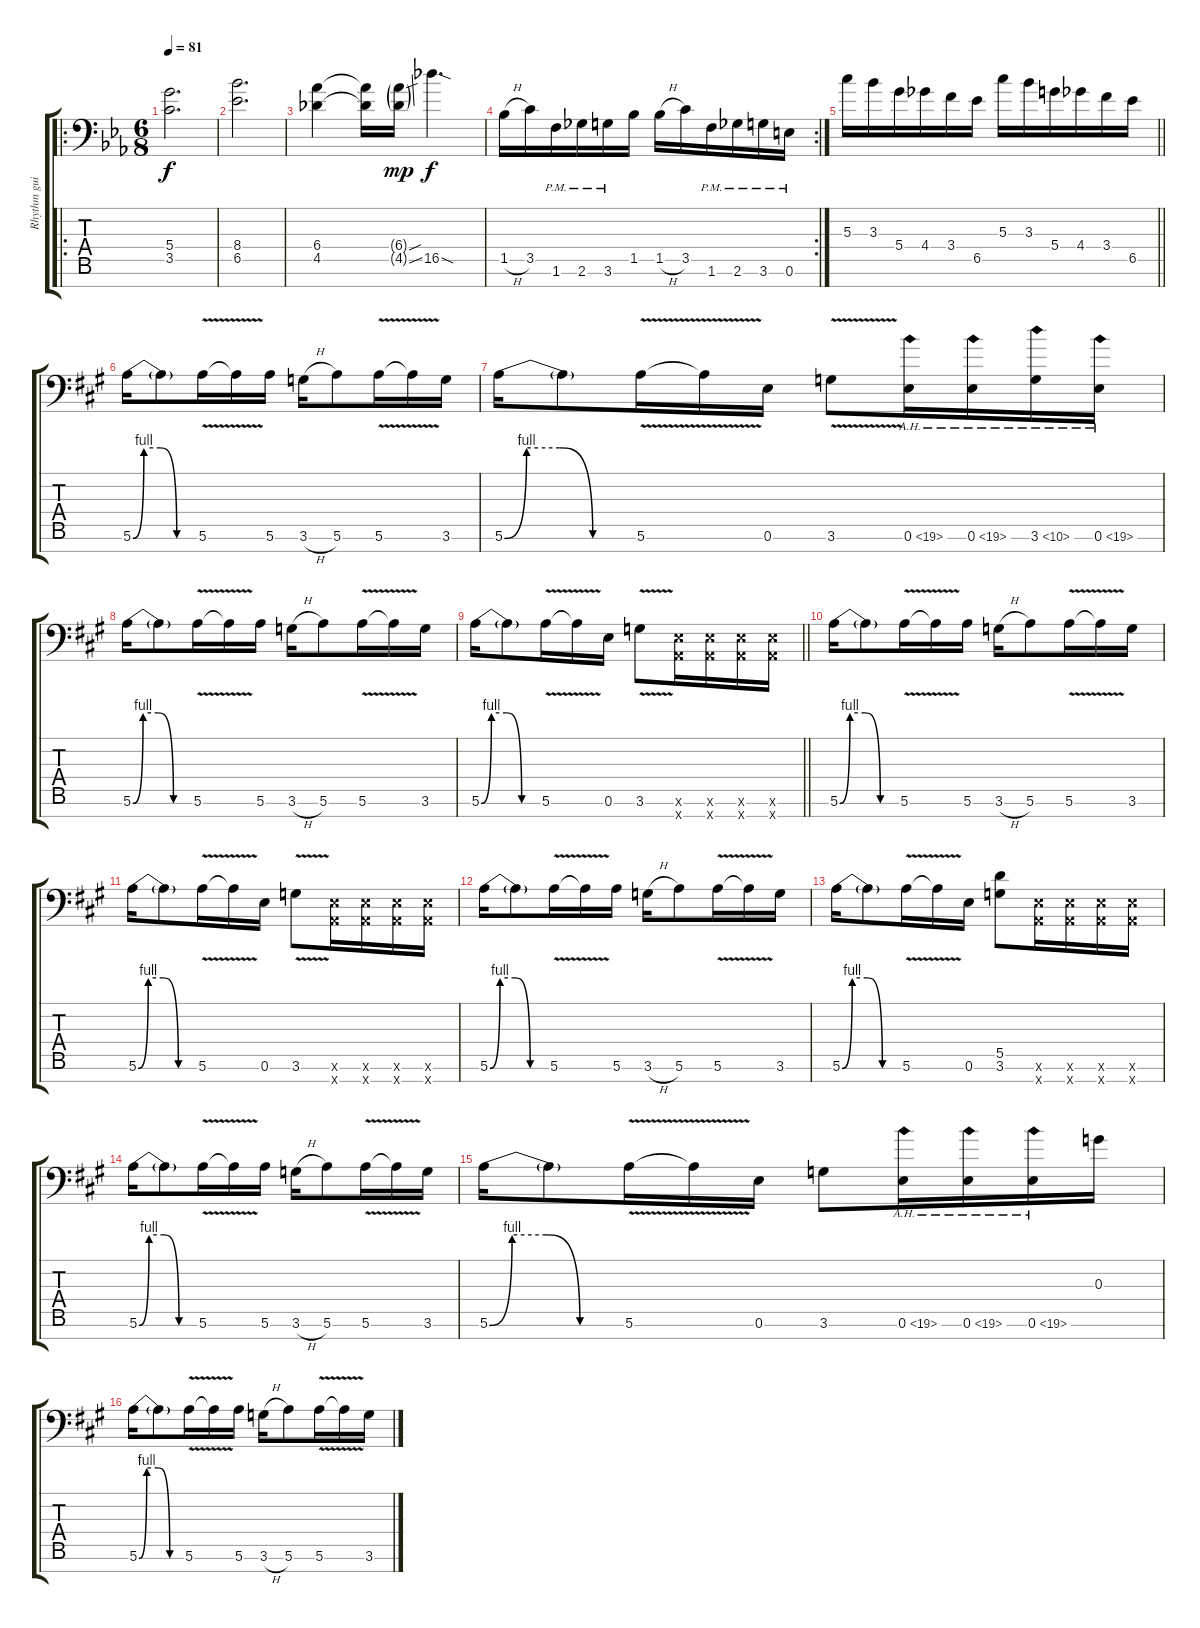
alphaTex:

\track ("Rhythm guitar" "Rhythm gui") {instrument overdrivenguitar}
\staff {score tabs}
\tuning (E4 B3 G3 D3 A2 E2 A1) {hide}
\ro
\ts (6 8)
\tempo 81
\clef f4
\ks eb
(5.4 3.5).2{d dy f} |
(8.4 6.5).2{d} |
(6.4 4.5).4 (6.4{t} 4.5{t}).16 (6.4{sou g} 4.5{ss g}).16{dy mp} 16.5{sod}.4{d dy f} |
\rc 2
1.5{h}.16 3.5.16 1.6{pm}.16 2.6{pm}.16 3.6{pm}.16 1.5.16 1.5{h}.16 3.5.16 1.6{pm}.16 2.6{pm}.16 3.6{pm}.16 0.6{pm}.16 |
\barLineRight lightlight
5.3.16 3.3.16 5.4.16 4.4.16 3.4.16 6.5.16 5.3.16 3.3.16 5.4.16 4.4.16 3.4.16 6.5.16 |
\ks a
5.6{be (custom 0 0 10 4 25 4 40 0 60 0)}.16 5.6{t}.8 5.6{v}.16 5.6{v t}.16 5.6.16 3.6{h}.16 5.6.8 5.6{v}.16 5.6{v t}.16 3.6.16 |
5.6{be (custom 0 0 10 4 25 4 40 0 60 0)}.16 5.6{t}.8 5.6{v}.16 5.6{v t}.16 0.6.16 3.6{v}.8 0.6{ah 19}.16 0.6{ah 19}.16 3.6{ah 7}.16 0.6{ah 19}.16 |
5.6{be (custom 0 0 10 4 25 4 40 0 60 0)}.16 5.6{t}.8 5.6{v}.16 5.6{v t}.16 5.6.16 3.6{h}.16 5.6.8 5.6{v}.16 5.6{v t}.16 3.6.16 |
\barLineRight lightlight
5.6{be (custom 0 0 10 4 25 4 40 0 60 0)}.16 5.6{t}.8 5.6{v}.16 5.6{v t}.16 0.6.16 3.6{v}.8 (0.6{x} 0.7{x}).16 (0.6{x} 0.7{x}).16 (0.6{x} 0.7{x}).16 (0.6{x} 0.7{x}).16 |
5.6{be (custom 0 0 10 4 25 4 40 0 60 0)}.16 5.6{t}.8 5.6{v}.16 5.6{v t}.16 5.6.16 3.6{h}.16 5.6.8 5.6{v}.16 5.6{v t}.16 3.6.16 |
5.6{be (custom 0 0 10 4 25 4 40 0 60 0)}.16 5.6{t}.8 5.6{v}.16 5.6{v t}.16 0.6.16 3.6{v}.8 (0.6{x} 0.7{x}).16 (0.6{x} 0.7{x}).16 (0.6{x} 0.7{x}).16 (0.6{x} 0.7{x}).16 |
5.6{be (custom 0 0 10 4 25 4 40 0 60 0)}.16 5.6{t}.8 5.6{v}.16 5.6{v t}.16 5.6.16 3.6{h}.16 5.6.8 5.6{v}.16 5.6{v t}.16 3.6.16 |
5.6{be (custom 0 0 10 4 25 4 40 0 60 0)}.16 5.6{t}.8 5.6{v}.16 5.6{v t}.16 0.6.16 (5.5 3.6).8 (0.6{x} 0.7{x}).16 (0.6{x} 0.7{x}).16 (0.6{x} 0.7{x}).16 (0.6{x} 0.7{x}).16 |
5.6{be (custom 0 0 10 4 25 4 40 0 60 0)}.16 5.6{t}.8 5.6{v}.16 5.6{v t}.16 5.6.16 3.6{h}.16 5.6.8 5.6{v}.16 5.6{v t}.16 3.6.16 |
5.6{be (custom 0 0 10 4 25 4 40 0 60 0)}.16 5.6{t}.8 5.6{v}.16 5.6{v t}.16 0.6.16 3.6.8 0.6{ah 19}.16 0.6{ah 19}.16 0.6{ah 19}.16 0.3.16 |
5.6{be (custom 0 0 10 4 25 4 40 0 60 0)}.16 5.6{t}.8 5.6{v}.16 5.6{v t}.16 5.6.16 3.6{h}.16 5.6.8 5.6{v}.16 5.6{v t}.16 3.6.16
